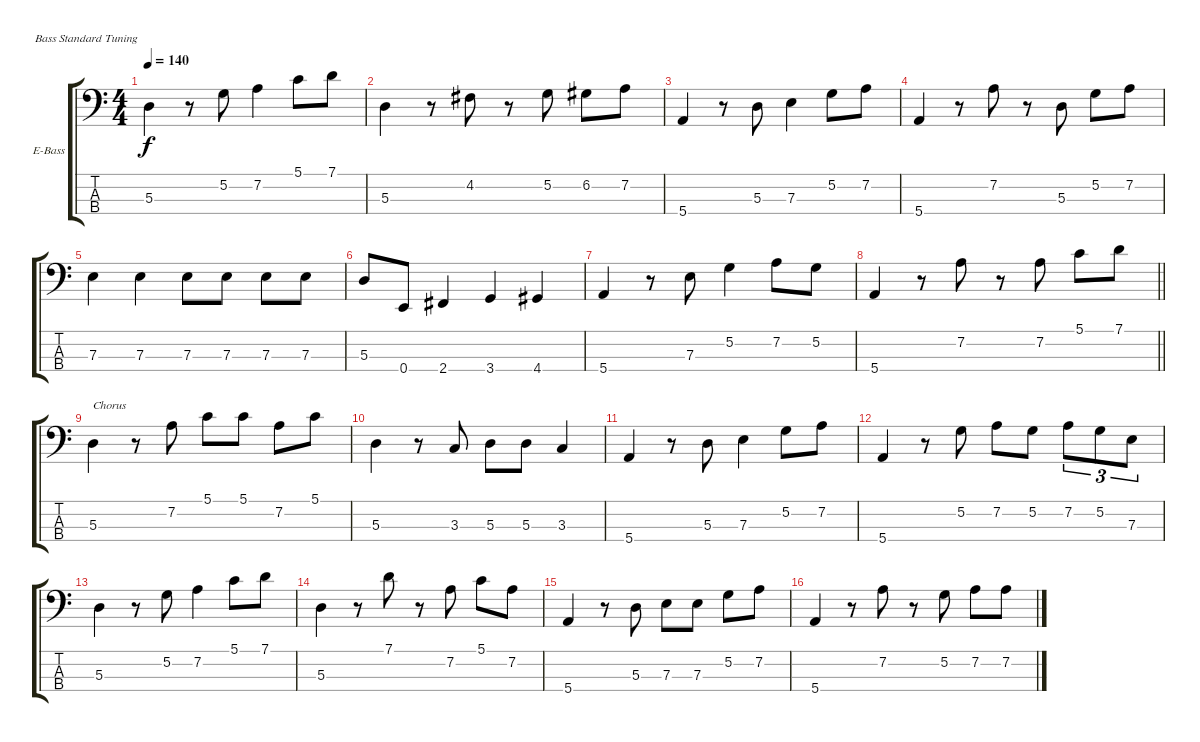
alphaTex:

\bracketExtendMode groupsimilarinstruments
\firstSystemTrackNameOrientation horizontal
\otherSystemsTrackNameOrientation horizontal
\track ("Bass" "E-Bass") {instrument electricbassfinger}
\staff {score tabs}
\tuning (G2 D2 A1 E1)
\ts (4 4)
\tempo 140
\clef f4
\ks c
5.3.4{dy f} r.8 5.2.8 7.2.4 5.1.8 7.1.8 |
5.3.4 r.8 4.2.8 r.8 5.2.8 6.2.8 7.2.8 |
5.4.4 r.8 5.3.8 7.3.4 5.2.8 7.2.8 |
5.4.4 r.8 7.2.8 r.8 5.3.8 5.2.8 7.2.8 |
7.3.4 7.3.4 7.3.8 7.3.8 7.3.8 7.3.8 |
5.3.8 0.4.8 2.4.4 3.4.4 4.4.4 |
5.4.4 r.8 7.3.8 5.2.4 7.2.8 5.2.8 |
\barLineRight lightlight
5.4.4 r.8 7.2.8 r.8 7.2.8 5.1.8 7.1.8 |
5.3.4{txt "Chorus"} r.8 7.2.8 5.1.8 5.1.8 7.2.8 5.1.8 |
5.3.4 r.8 3.3.8 5.3.8 5.3.8 3.3.4 |
5.4.4 r.8 5.3.8 7.3.4 5.2.8 7.2.8 |
5.4.4 r.8 5.2.8 7.2.8 5.2.8 7.2.8{tu (3 2)} 5.2.8{tu (3 2)} 7.3.8{tu (3 2)} |
5.3.4 r.8 5.2.8 7.2.4 5.1.8 7.1.8 |
5.3.4 r.8 7.1.8 r.8 7.2.8 5.1.8 7.2.8 |
5.4.4 r.8 5.3.8 7.3.8 7.3.8 5.2.8 7.2.8 |
5.4.4 r.8 7.2.8 r.8 5.2.8 7.2.8 7.2.8
